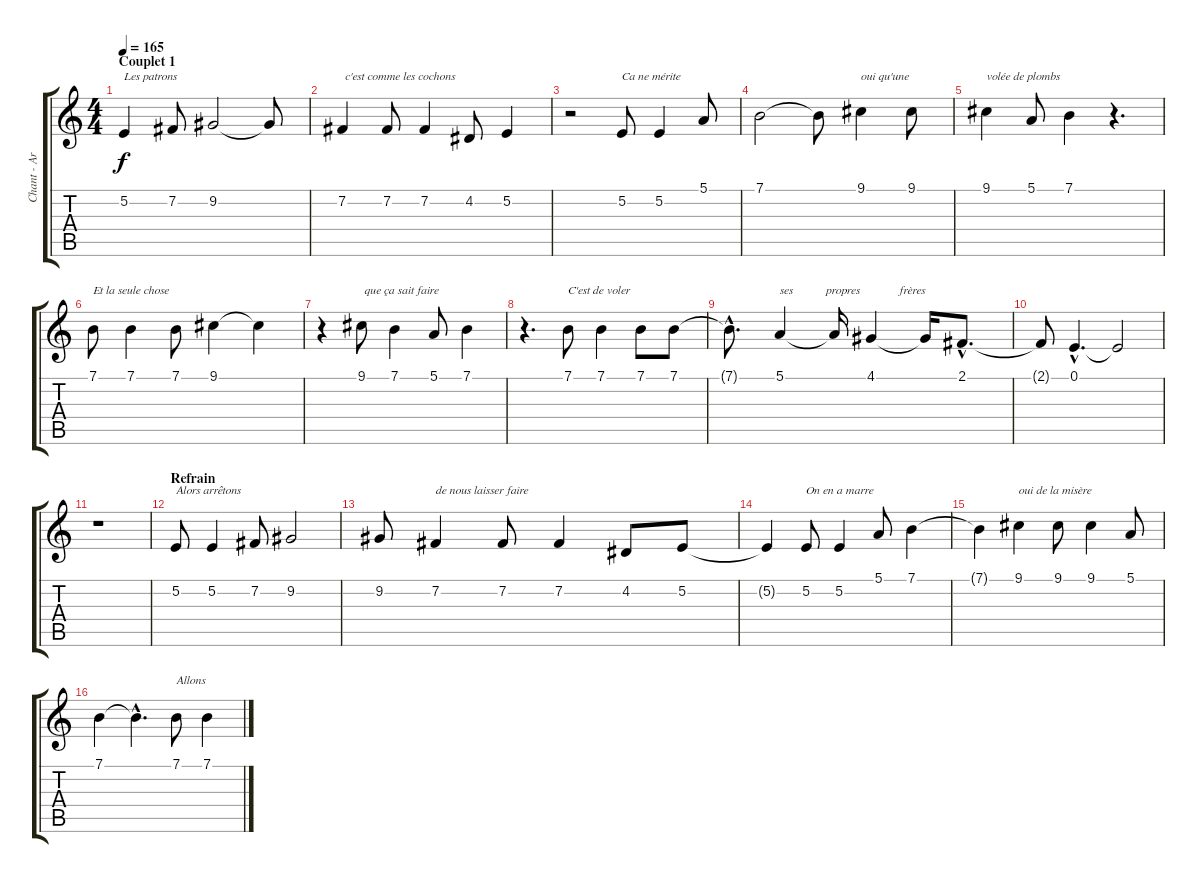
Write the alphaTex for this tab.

\track ("Chant - Arnaud" "Chant - Ar") {instrument sopranosax}
\staff {score tabs}
\tuning (E4 B3 G3 D3 A2 E2) {hide}
\ts (4 4)
\section ("" "Couplet 1")
\tempo 165
\clef g2
\ks c
5.2.4{txt "Les patrons" dy f} 7.2.8 9.2.2 9.2{t}.8 |
7.2.4{txt " c'est comme les cochons "} 7.2.8 7.2.4 4.2.8 5.2.4 |
r.2 5.2.8{txt "Ca ne mérite "} 5.2.4 5.1.8 |
7.1.2 7.1{t}.8 9.1.4{txt "oui qu'une "} 9.1.8 |
9.1.4{txt "volée de plombs "} 5.1.8 7.1.4 r.4{d} |
7.1.8{txt "Et la seule chose"} 7.1.4 7.1.8 9.1.4 9.1{t}.4 |
r.4 9.1.8{txt " que ça sait faire "} 7.1.4 5.1.8 7.1.4 |
r.4{d} 7.1.8{txt "C'est de voler "} 7.1.4 7.1.8 7.1.8 |
7.1{hac t}.8{d} 5.1.4{txt "ses           propres             frères "} 5.1{t}.16 4.1.4 4.1{t}.16 2.1{hac}.8{d} |
2.1{t}.8 0.1{hac}.4{d} 0.1{t}.2 |
r.1 |
\section ("" "Refrain")
5.2.8{txt "Alors arrêtons "} 5.2.4 7.2.8 9.2.2 |
9.2.8 7.2.4{txt "de nous laisser faire "} 7.2.8 7.2.4 4.2.8 5.2.8 |
5.2{t}.4 5.2.8{txt "On en a marre "} 5.2.4 5.1.8 7.1.4 |
7.1{t}.4 9.1.4{txt "oui de la misère "} 9.1.8 9.1.4 5.1.8 |
7.1.4 7.1{hac t}.4{d} 7.1.8{txt "Allons "} 7.1.4
